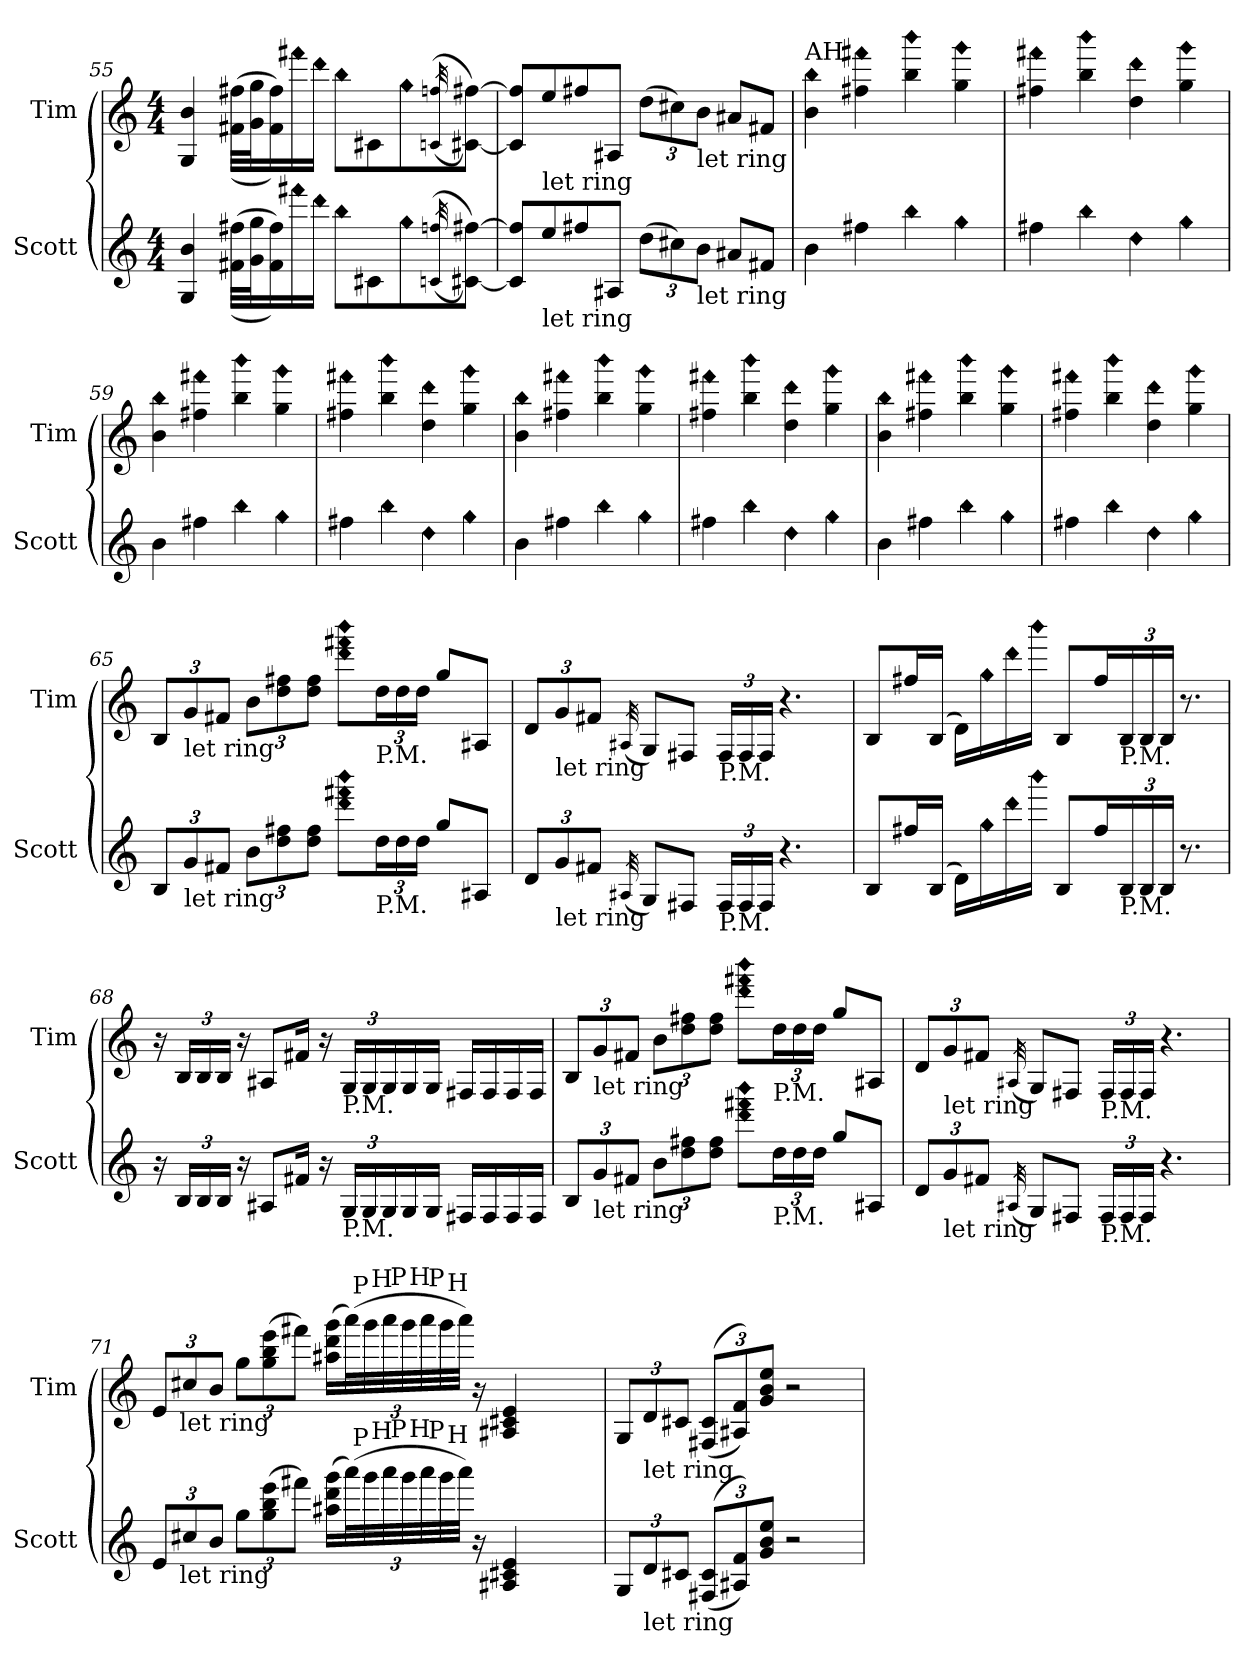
**kern	**kern
*part2	*part1
*staff2	*staff1
*I"Scott	*I"Tim
*I'Scott	*I'Tim
!!LO:PB:g=z
*clefG2	*clefG2
*ITrd7c12	*ITrd7c12
*k[]	*k[]
*C:	*C:
*M4/4	*M4/4
=55	=55
4GG/ 4B/	4GG/ 4B/
((32F#X\ 32f#X\LLL	((32F#X\ 32f#X\LLL
32G\ 32g\J	32G\ 32g\J
16F#\ 16f#\))	16F#\ 16f#\))
!LO:N:head=diamond	!LO:N:head=diamond
16ff#X\	16ff#X\
!LO:N:head=diamond	!LO:N:head=diamond
16dd\JJ	16dd\JJ
!LO:N:head=diamond	!LO:N:head=diamond
8b\L	8b\L
8C#X\	8C#X\
!LO:N:head=diamond	!LO:N:head=diamond
8g\	8g\
((32qCn/ 32qfn/	((32qCn/ 32qfn/
[8C#X\ [8f#X\J))	[8C#X\ [8f#X\J))
=56	=56
8C#/] 8f#/]L	8C#/] 8f#/]L
!	!LO:TX:b:t=let ring
!LO:TX:b:t=let ring	!
8e/	8e/
8f#X/	8f#X/
8AA#X/J	8AA#X/J
*Xbrackettup	*Xbrackettup
(12d\L	(12d\L
12c#X\)	12c#X\)
!	!LO:TX:b:t=let ring
!LO:TX:b:t=let ring	!
12B\J	12B\J
8A#X/L	8A#X/L
8F#X/J	8F#X/J
=57	=57
!	!LO:TX:a:t=AH
!	!LO:N:n=2:head=diamond
4B\	4B\ 4b\
!	!LO:N:n=2:head=diamond
4f#X\	4f#X\ 4ff#X\
!LO:N:head=diamond	!LO:N:n=2:head=diamond
4b\	4b\ 4bb\
!LO:N:head=diamond	!LO:N:n=2:head=diamond
4g\	4g\ 4gg\
!!LO:LB:g=z
=58	=58
!	!LO:N:n=2:head=diamond
4f#X\	4f#X\ 4ff#X\
!LO:N:head=diamond	!LO:N:n=2:head=diamond
4b\	4b\ 4bb\
!LO:N:head=diamond	!LO:N:n=2:head=diamond
4d\	4d\ 4dd\
!LO:N:head=diamond	!LO:N:n=2:head=diamond
4g\	4g\ 4gg\
=59	=59
!	!LO:N:n=2:head=diamond
4B\	4B\ 4b\
!	!LO:N:n=2:head=diamond
4f#X\	4f#X\ 4ff#X\
!LO:N:head=diamond	!LO:N:n=2:head=diamond
4b\	4b\ 4bb\
!LO:N:head=diamond	!LO:N:n=2:head=diamond
4g\	4g\ 4gg\
=60	=60
!	!LO:N:n=2:head=diamond
4f#X\	4f#X\ 4ff#X\
!LO:N:head=diamond	!LO:N:n=2:head=diamond
4b\	4b\ 4bb\
!LO:N:head=diamond	!LO:N:n=2:head=diamond
4d\	4d\ 4dd\
!LO:N:head=diamond	!LO:N:n=2:head=diamond
4g\	4g\ 4gg\
=61	=61
!	!LO:N:n=2:head=diamond
4B\	4B\ 4b\
!	!LO:N:n=2:head=diamond
4f#X\	4f#X\ 4ff#X\
!LO:N:head=diamond	!LO:N:n=2:head=diamond
4b\	4b\ 4bb\
!LO:N:head=diamond	!LO:N:n=2:head=diamond
4g\	4g\ 4gg\
=62	=62
!	!LO:N:n=2:head=diamond
4f#X\	4f#X\ 4ff#X\
!LO:N:head=diamond	!LO:N:n=2:head=diamond
4b\	4b\ 4bb\
!LO:N:head=diamond	!LO:N:n=2:head=diamond
4d\	4d\ 4dd\
!LO:N:head=diamond	!LO:N:n=2:head=diamond
4g\	4g\ 4gg\
=63	=63
!	!LO:N:n=2:head=diamond
4B\	4B\ 4b\
!	!LO:N:n=2:head=diamond
4f#X\	4f#X\ 4ff#X\
!LO:N:head=diamond	!LO:N:n=2:head=diamond
4b\	4b\ 4bb\
!LO:N:head=diamond	!LO:N:n=2:head=diamond
4g\	4g\ 4gg\
=64	=64
!	!LO:N:n=2:head=diamond
4f#X\	4f#X\ 4ff#X\
!LO:N:head=diamond	!LO:N:n=2:head=diamond
4b\	4b\ 4bb\
!LO:N:head=diamond	!LO:N:n=2:head=diamond
4d\	4d\ 4dd\
!LO:N:head=diamond	!LO:N:n=2:head=diamond
4g\	4g\ 4gg\
!!LO:LB:g=z
=65	=65
12BB/L	12BB/L
!	!LO:TX:b:t=let ring
!LO:TX:b:t=let ring	!
12G/	12G/
12F#X/J	12F#X/J
12B\L	12B\L
12d\ 12f#X\	12d\ 12f#X\
12d\ 12f#\J	12d\ 12f#\J
!LO:N:n=1:head=diamond	!
!LO:N:n=2:head=diamond	!
!LO:N:n=3:head=diamond	!LO:N:n=1:head=diamond
!	!LO:N:n=2:head=diamond
!	!LO:N:n=3:head=diamond
8dd\ 8ff#X\ 8bb\L	8dd\ 8ff#X\ 8bb\L
!	!LO:TX:b:t=P.M.
!LO:TX:b:t=P.M.	!
24d\L	24d\L
24d\	24d\
24d\JJ	24d\JJ
8g/L	8g/L
8AA#X/J	8AA#X/J
=66	=66
12D/L	12D/L
!	!LO:TX:b:t=let ring
!LO:TX:b:t=let ring	!
12G/	12G/
12F#X/J	12F#X/J
(32qAA#X/	(32qAA#X/
8GG/L)	8GG/L)
8FF#X/J	8FF#X/J
!	!LO:TX:b:t=P.M.
!LO:TX:b:t=P.M.	!
24FF#/LL	24FF#/LL
24FF#/	24FF#/
24FF#/JJ	24FF#/JJ
4.r	4.r
=67	=67
8BB/L	8BB/L
16f#X/L	16f#X/L
(16BB/JJ	(16BB/JJ
16D\LL)	16D\LL)
!LO:N:head=diamond	!LO:N:head=diamond
16g\	16g\
!LO:N:head=diamond	!LO:N:head=diamond
16dd\	16dd\
!LO:N:head=diamond	!LO:N:head=diamond
16bb\JJ	16bb\JJ
8BB/L	8BB/L
16f#/L	16f#/L
!	!LO:TX:b:t=P.M.
!LO:TX:b:t=P.M.	!
24BB/	24BB/
24BB/	24BB/
24BB/JJ	24BB/JJ
8.r	8.r
!!LO:LB:g=z
=68	=68
16r	16r
24BB/LL	24BB/LL
24BB/	24BB/
24BB/JJ	24BB/JJ
16r	16r
8AA#X/L	8AA#X/L
16F#X/Jk	16F#X/Jk
16r	16r
!	!LO:TX:b:t=P.M.
!LO:TX:b:t=P.M.	!
24GG/LL	24GG/LL
24GG/	24GG/
24GG/	24GG/
16GG/	16GG/
16GG/JJ	16GG/JJ
16FF#X/LL	16FF#X/LL
16FF#/	16FF#/
16FF#/	16FF#/
16FF#/JJ	16FF#/JJ
=69	=69
12BB/L	12BB/L
!	!LO:TX:b:t=let ring
!LO:TX:b:t=let ring	!
12G/	12G/
12F#X/J	12F#X/J
12B\L	12B\L
12d\ 12f#X\	12d\ 12f#X\
12d\ 12f#\J	12d\ 12f#\J
!LO:N:n=1:head=diamond	!
!LO:N:n=2:head=diamond	!
!LO:N:n=3:head=diamond	!LO:N:n=1:head=diamond
!	!LO:N:n=2:head=diamond
!	!LO:N:n=3:head=diamond
8dd\ 8ff#X\ 8bb\L	8dd\ 8ff#X\ 8bb\L
!	!LO:TX:b:t=P.M.
!LO:TX:b:t=P.M.	!
24d\L	24d\L
24d\	24d\
24d\JJ	24d\JJ
8g/L	8g/L
8AA#X/J	8AA#X/J
!!LO:LB:g=z
=70	=70
12D/L	12D/L
!	!LO:TX:b:t=let ring
!LO:TX:b:t=let ring	!
12G/	12G/
12F#X/J	12F#X/J
(32qAA#X/	(32qAA#X/
8GG/L)	8GG/L)
8FF#X/J	8FF#X/J
!	!LO:TX:b:t=P.M.
!LO:TX:b:t=P.M.	!
24FF#/LL	24FF#/LL
24FF#/	24FF#/
24FF#/JJ	24FF#/JJ
4.r	4.r
=71	=71
*^	*^
*	*^	*	*^
*	*	*^	*	*	*^
*	*	*	*^	*	*	*	*^
*	*	*	*	*^	*	*	*	*	*^
*	*	*	*	*	*^	*	*	*	*	*	*^
12E/L	3ryy	3ryy	2ryy	3ryy	3ryy	2ryy	12E/L	3ryy	3ryy	2ryy	3ryy	3ryy	2ryy
!	!	!	!	!	!	!	!LO:TX:b:t=let ring	!	!	!	!	!	!
!LO:TX:b:t=let ring	!	!	!	!	!	!	!	!	!	!	!	!	!
12c#X/	.	.	.	.	.	.	12c#X/	.	.	.	.	.	.
12B/J	.	.	.	.	.	.	12B/J	.	.	.	.	.	.
12g\L	.	.	.	.	.	.	12g\L	.	.	.	.	.	.
(12g\ 12b\ 12ee\	6ryy	6ryy	.	6ryy	6ryy	.	(12g\ 12b\ 12ee\	6ryy	6ryy	.	6ryy	6ryy	.
12ff#X\J)	.	.	.	.	.	.	12ff#X\J)	.	.	.	.	.	.
*brackettup	*	*	*	*	*	*	*brackettup	*	*	*	*	*	*
(24a#X\ 24dd\ 24gg\LL	24ryy	24..ryy	16.ryy	12ryy	12ryy	8ryy	(24a#X\ 24dd\ 24gg\LL	24ryy	24..ryy	16.ryy	12ryy	12ryy	8ryy
(48aa\L)	96ryy	.	.	.	.	.	(48aa\L)	96ryy	.	.	.	.	.
!	!	!	!	!	!	!	!	!LO:TX:a:t=P	!	!	!	!	!
!	!LO:TX:a:t=P	!	!	!	!	!	!	!	!	!	!	!	!
.	3ryy	.	.	.	.	.	.	3ryy	.	.	.	.	.
48gg\	.	.	.	.	.	.	48gg\	.	.	.	.	.	.
!	!	!	!	!	!	!	!	!	!LO:TX:a:t=H	!	!	!	!
!	!	!LO:TX:a:t=H	!	!	!	!	!	!	!	!	!	!	!
.	.	3ryy	.	.	.	.	.	.	3ryy	.	.	.	.
48aa\	.	.	.	48.ryy	24ryy	.	48aa\	.	.	.	48.ryy	24ryy	.
!	!	!	!	!	!	!	!	!	!	!LO:TX:a:t=P	!	!	!
!	!	!	!LO:TX:a:t=P	!	!	!	!	!	!	!	!	!	!
.	.	.	4ryy	.	.	.	.	.	.	4ryy	.	.	.
48gg\	.	.	.	.	.	.	48gg\	.	.	.	.	.	.
!	!	!	!	!	!	!	!	!	!	!	!LO:TX:a:t=H	!	!
!	!	!	!	!LO:TX:a:t=H	!	!	!	!	!	!	!	!	!
.	.	.	.	3ryy	.	.	.	.	.	.	3ryy	.	.
*Xbrackettup	*	*	*	*	*	*	*Xbrackettup	*	*	*	*	*	*
48aa\	.	.	.	.	96ryy	32ryy	48aa\	.	.	.	.	96ryy	32ryy
!	!	!	!	!	!	!	!	!	!	!	!	!LO:TX:a:t=P	!
!	!	!	!	!	!LO:TX:a:t=P	!	!	!	!	!	!	!	!
.	.	.	.	.	3ryy	.	.	.	.	.	.	3ryy	.
48gg\	.	.	.	.	.	.	48gg\	.	.	.	.	.	.
!	!	!	!	!	!	!	!	!	!	!	!	!	!LO:TX:a:t=H
!	!	!	!	!	!	!LO:TX:a:t=H	!	!	!	!	!	!	!
.	.	.	.	.	.	4ryy	.	.	.	.	.	.	4ryy
48aa\JJJ)	.	.	.	.	.	.	48aa\JJJ)	.	.	.	.	.	.
16r	.	.	.	.	.	.	16r	.	.	.	.	.	.
4AA#X/ 4C#X/ 4E/	.	.	.	.	.	.	4AA#X/ 4C#X/ 4E/	.	.	.	.	.	.
.	.	.	8ryy	.	.	.	.	.	.	8ryy	.	.	.
.	12ryy	.	.	.	.	.	.	12ryy	.	.	.	.	.
.	.	12ryy	.	.	.	16.ryy	.	.	12ryy	.	.	.	16.ryy
.	.	.	.	24ryy	.	.	.	.	.	.	24ryy	.	.
.	48.ryy	.	32ryy	.	48.ryy	.	.	48.ryy	.	32ryy	.	48.ryy	.
.	.	96ryy	.	96ryy	.	.	.	.	96ryy	.	96ryy	.	.
*v	*v	*v	*v	*v	*v	*v	*	*	*	*	*	*	*
*	*v	*v	*v	*v	*v	*v	*v
!!LO:PB:g=z
=72	=72
12GG/L	12GG/L
!	!LO:TX:b:t=let ring
!LO:TX:b:t=let ring	!
12D/	12D/
12C#X/J	12C#X/J
((12FF#X/ 12C#/L	((12FF#X/ 12C#/L
12AA#X/ 12F/))	12AA#X/ 12F/))
12G/ 12B/ 12e/J	12G/ 12B/ 12e/J
2r	2r
=	=
*-	*-
